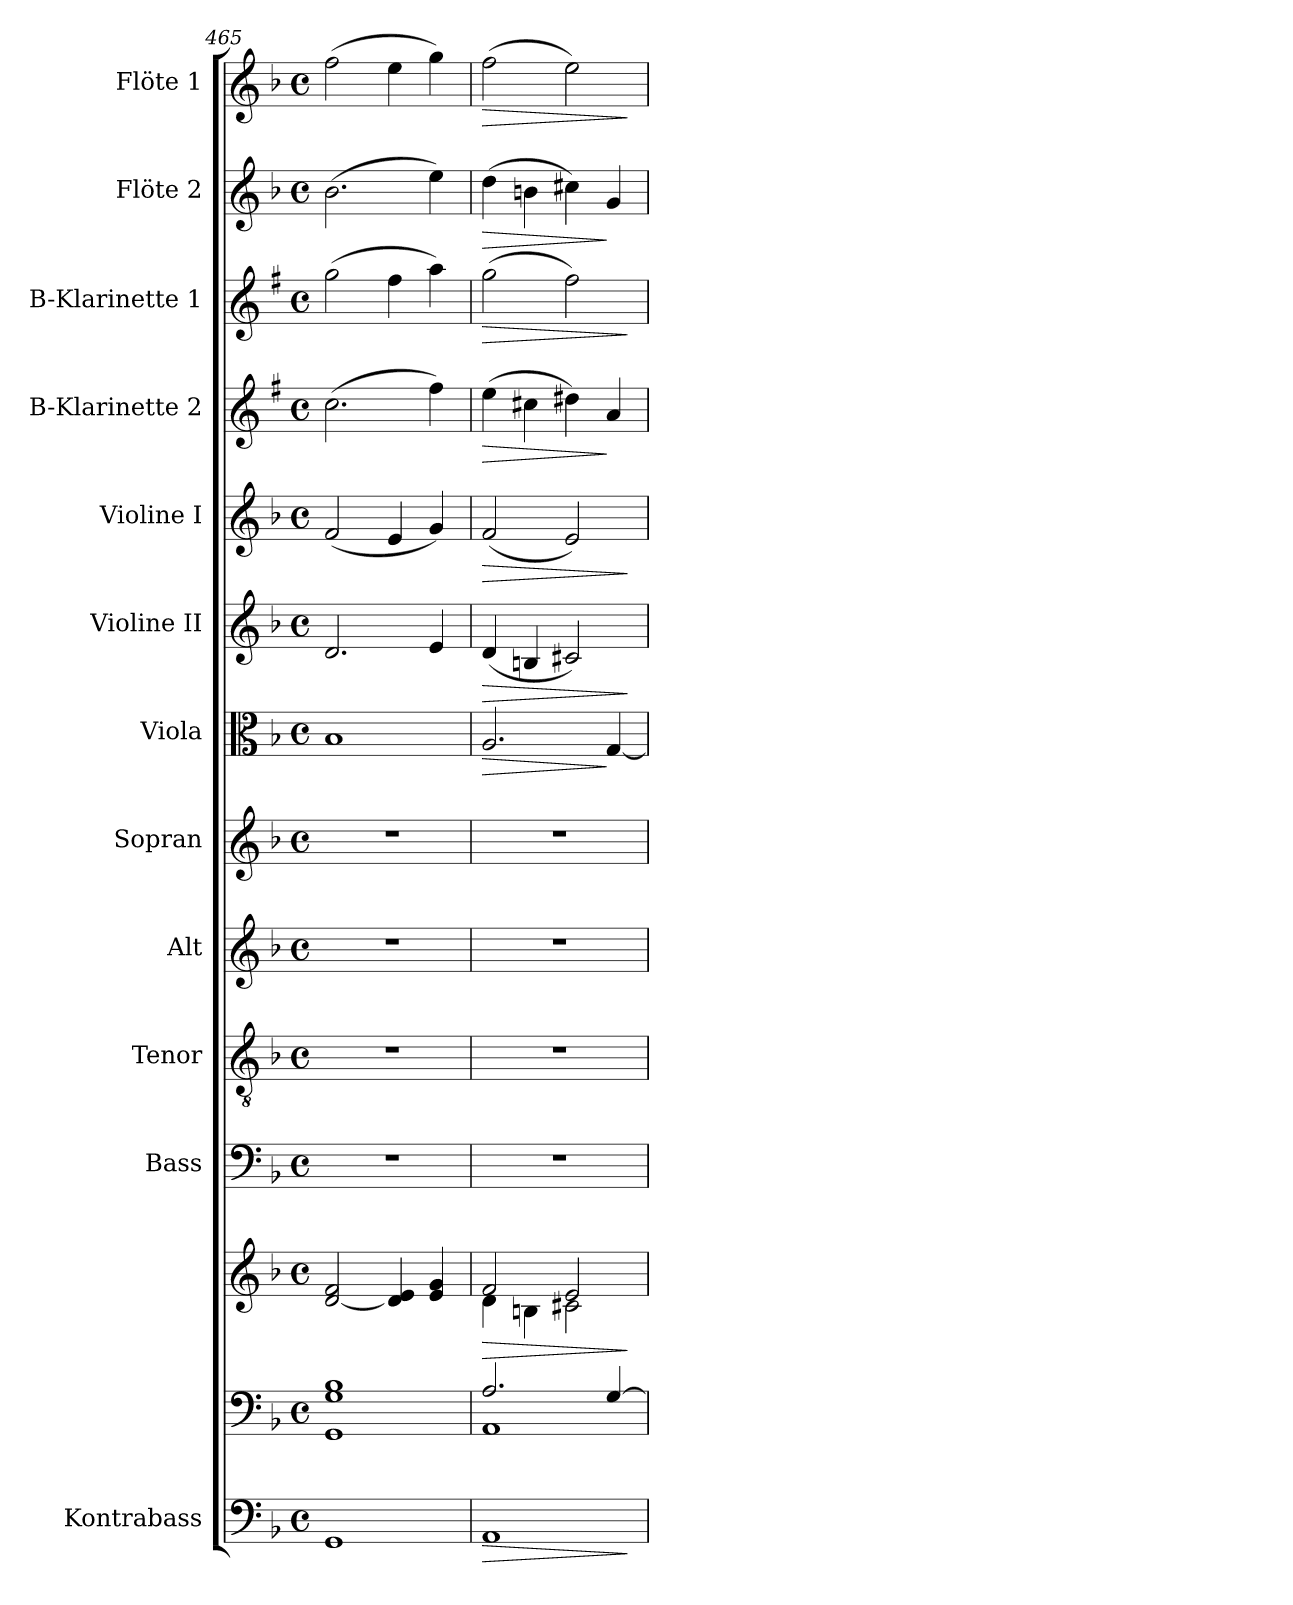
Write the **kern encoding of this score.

**kern	**dynam	**kern	**kern	**dynam	**kern	**kern	**kern	**kern	**kern	**dynam	**kern	**dynam	**kern	**dynam	**kern	**dynam	**kern	**dynam	**kern	**dynam	**kern	**dynam
*part13	*part13	*part12	*part12	*part12	*part11	*part10	*part9	*part8	*part7	*part7	*part6	*part6	*part5	*part5	*part4	*part4	*part3	*part3	*part2	*part2	*part1	*part1
*staff14	*staff14	*staff13	*staff12	*staff12/13	*staff11	*staff10	*staff9	*staff8	*staff7	*staff7	*staff6	*staff6	*staff5	*staff5	*staff4	*staff4	*staff3	*staff3	*staff2	*staff2	*staff1	*staff1
*I"Kontrabass	*	*	*	*	*I"Bass	*I"Tenor	*I"Alt	*I"Sopran	*I"Viola	*	*I"Violine II	*	*I"Violine I	*	*I"B-Klarinette 2	*	*I"B-Klarinette 1	*	*I"Flöte 2	*	*I"Flöte 1	*
*I'Kb.	*	*	*	*	*I'B.	*I'T.	*I'A.	*I'S.	*I'Vla.	*	*I'Vl. II	*	*I'Vl. I	*	*I'B Kl. 2	*	*I'B Kl. 1	*	*I'Fl. 2	*	*I'Fl. 1	*
*clefF4	*	*clefF4	*clefG2	*	*clefF4	*clefGv2	*clefG2	*clefG2	*clefC3	*	*clefG2	*	*clefG2	*	*clefG2	*	*clefG2	*	*clefG2	*	*clefG2	*
*ITrd7c12	*	*	*	*	*	*	*	*	*	*	*	*	*	*	*ITrd1c2	*	*ITrd1c2	*	*	*	*	*
*k[b-]	*	*k[b-]	*k[b-]	*	*k[b-]	*k[b-]	*k[b-]	*k[b-]	*k[b-]	*	*k[b-]	*	*k[b-]	*	*k[b-]	*	*k[b-]	*	*k[b-]	*	*k[b-]	*
*F:	*	*F:	*F:	*	*F:	*F:	*F:	*F:	*F:	*	*F:	*	*F:	*	*F:	*	*F:	*	*F:	*	*F:	*
*M4/4	*	*M4/4	*M4/4	*	*M4/4	*M4/4	*M4/4	*M4/4	*M4/4	*	*M4/4	*	*M4/4	*	*M4/4	*	*M4/4	*	*M4/4	*	*M4/4	*
*met(c)	*	*met(c)	*met(c)	*	*met(c)	*met(c)	*met(c)	*met(c)	*met(c)	*	*met(c)	*	*met(c)	*	*met(c)	*	*met(c)	*	*met(c)	*	*met(c)	*
=465	=465	=465	=465	=465	=465	=465	=465	=465	=465	=465	=465	=465	=465	=465	=465	=465	=465	=465	=465	=465	=465	=465
*	*	*^	*	*	*	*	*	*	*	*	*	*	*	*	*	*	*	*	*	*	*	*
1GGG	.	1G 1B-	1GG	[2d/ 2f/	.	1r	1r	1r	1r	1B-	.	2.d/	.	(<2f/	.	(>2.b-\	.	(>2ff\	.	(>2.b-\	.	(>2ff\	.
.	.	.	.	4d/] 4e/	.	.	.	.	.	.	.	.	.	4e/	.	.	.	4ee\	.	.	.	4ee\	.
.	.	.	.	4e/ 4g/	.	.	.	.	.	.	.	4e/	.	4g/)	.	4ee\)	.	4gg\)	.	4ee\)	.	4gg\)	.
=466	=466	=466	=466	=466	=466	=466	=466	=466	=466	=466	=466	=466	=466	=466	=466	=466	=466	=466	=466	=466	=466	=466	=466
!	!LO:HP:b	!	!	!	!LO:HP:b	!	!	!	!	!	!LO:HP:b	!	!LO:HP:b	!	!LO:HP:b	!	!LO:HP:b	!	!LO:HP:b	!	!LO:HP:b	!	!LO:HP:b
*	*	*	*	*^	*	*	*	*	*	*	*	*	*	*	*	*	*	*	*	*	*	*	*
1AAA	>	2.A/	1AA	2f/	4d\	>	1r	1r	1r	1r	2.A/	>	(<4d/	>	(<2f/	>	(>4dd\	>	(>2ff\	>	(>4dd\	>	(>2ff\	>
.	.	.	.	.	4Bn\	.	.	.	.	.	.	.	4Bn/	.	.	.	4bn\	.	.	.	4bn\	.	.	.
.	.	.	.	2e/	2c#X\	.	.	.	.	.	.	.	2c#X/)	.	2e/)	.	4cc#X\)	.	2ee\)	.	4cc#X\)	.	2ee\)	.
.	.	[>4G/	.	.	.	.	.	.	.	.	[4G/	]	.	.	.	.	4g/	]	.	.	4g/	]	.	.
*	*	*v	*v	*	*	*	*	*	*	*	*	*	*	*	*	*	*	*	*	*	*	*	*	*
*	*	*	*v	*v	*	*	*	*	*	*	*	*	*	*	*	*	*	*	*	*	*	*	*
.	]	.	.	]	.	.	.	.	.	.	.	]	.	]	.	.	.	]	.	.	.	]
=	=	=	=	=	=	=	=	=	=	=	=	=	=	=	=	=	=	=	=	=	=	=
*-	*-	*-	*-	*-	*-	*-	*-	*-	*-	*-	*-	*-	*-	*-	*-	*-	*-	*-	*-	*-	*-	*-
